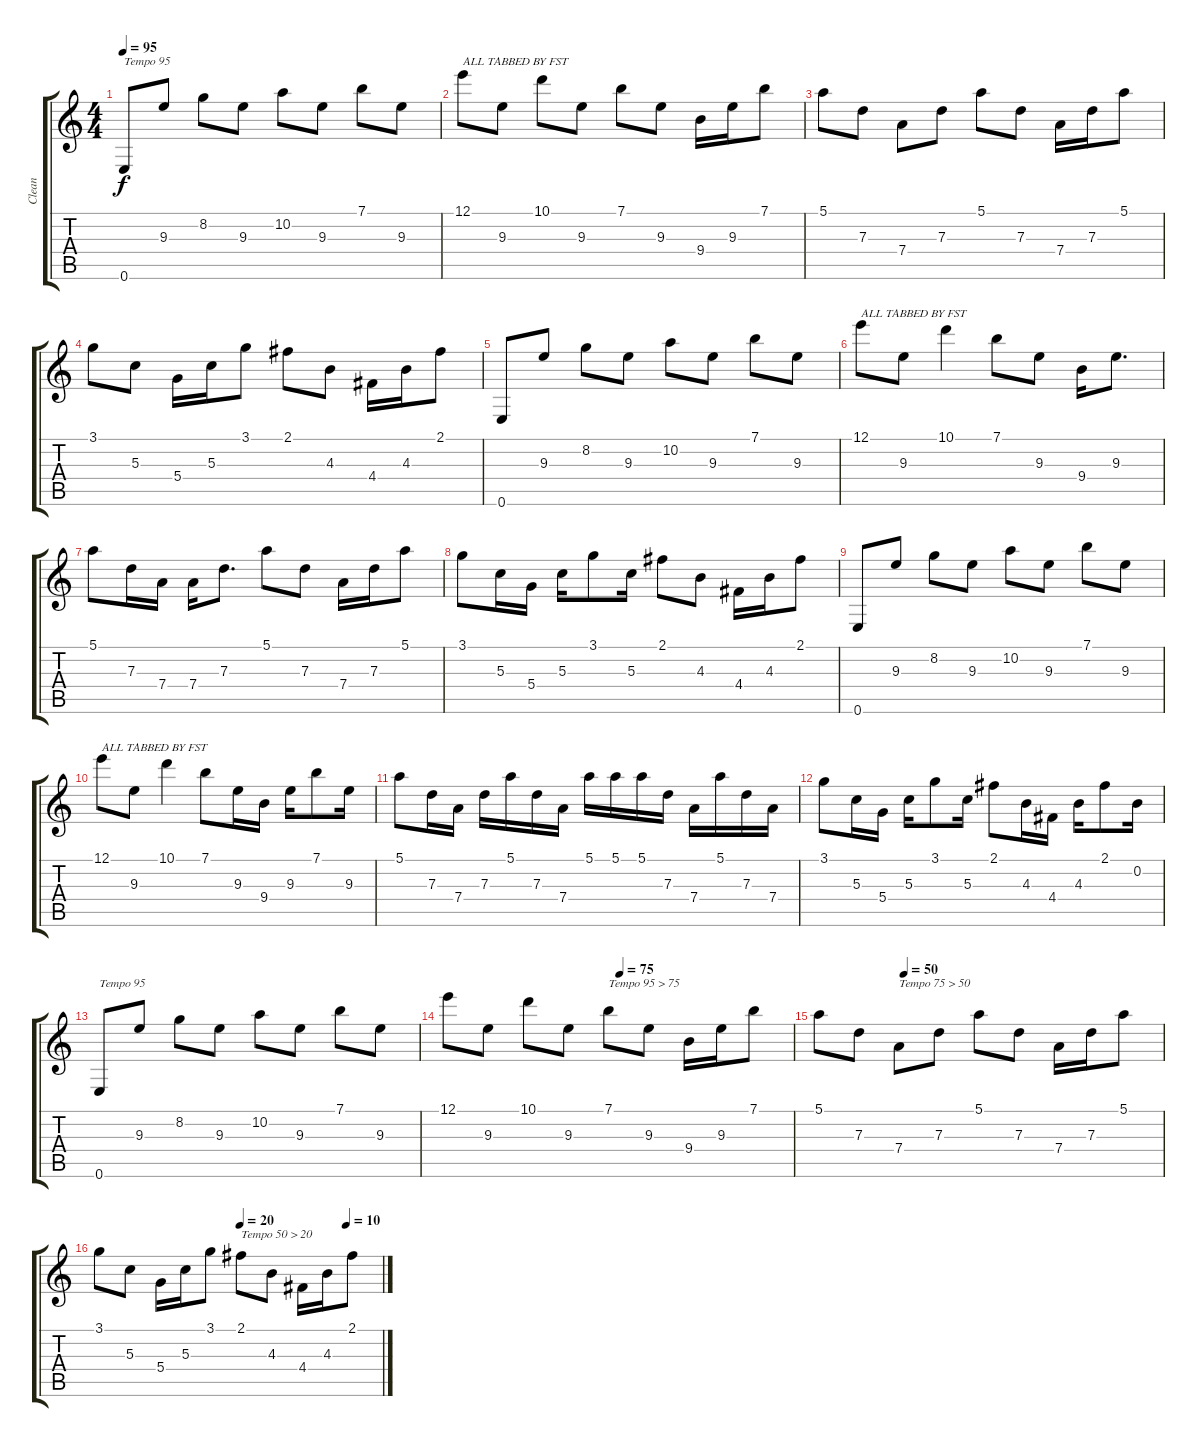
\track ("Clean" "Clean") {instrument electricguitarjazz}
\staff {score tabs}
\tuning (E4 B3 G3 D3 A2 E2) {hide}
\ts (4 4)
\tempo 95
\clef g2
\ks c
0.6.8{txt "Tempo 95" dy f instrument electricguitarjazz} 9.3.8 8.2.8 9.3.8 10.2.8 9.3.8 7.1.8 9.3.8 |
12.1.8{txt "ALL TABBED BY FST"} 9.3.8 10.1.8 9.3.8 7.1.8 9.3.8 9.4.16 9.3.16 7.1.8 |
5.1.8{txt ""} 7.3.8 7.4.8 7.3.8 5.1.8 7.3.8 7.4.16 7.3.16 5.1.8 |
3.1.8 5.3.8 5.4.16 5.3.16 3.1.8 2.1.8 4.3.8 4.4.16 4.3.16 2.1.8 |
0.6.8 9.3.8 8.2.8 9.3.8 10.2.8 9.3.8 7.1.8 9.3.8 |
12.1.8{txt "ALL TABBED BY FST"} 9.3.8 10.1.4 7.1.8 9.3.8 9.4.16 9.3.8{d} |
5.1.8 7.3.16 7.4.16 7.4.16 7.3.8{d} 5.1.8 7.3.8 7.4.16 7.3.16 5.1.8 |
3.1.8 5.3.16 5.4.16 5.3.16 3.1.8 5.3.16 2.1.8 4.3.8 4.4.16 4.3.16 2.1.8 |
0.6.8 9.3.8 8.2.8 9.3.8 10.2.8 9.3.8 7.1.8 9.3.8 |
12.1.8{txt "ALL TABBED BY FST"} 9.3.8 10.1.4 7.1.8 9.3.16 9.4.16 9.3.16 7.1.8 9.3.16 |
5.1.8 7.3.16 7.4.16 7.3.16 5.1.16 7.3.16 7.4.16 5.1.16 5.1.16 5.1.16 7.3.16 7.4.16 5.1.16 7.3.16 7.4.16 |
3.1.8 5.3.16 5.4.16 5.3.16 3.1.8 5.3.16 2.1.8 4.3.16 4.4.16 4.3.16 2.1.8 0.2.16 |
0.6.8{txt "Tempo 95"} 9.3.8 8.2.8 9.3.8 10.2.8 9.3.8 7.1.8 9.3.8 |
\tempo (75 0.5)
12.1.8 9.3.8 10.1.8 9.3.8 7.1.8{txt "Tempo 95 > 75"} 9.3.8 9.4.16 9.3.16 7.1.8 |
\tempo (50 0.25)
5.1.8 7.3.8 7.4.8{txt "Tempo 75 > 50"} 7.3.8 5.1.8 7.3.8 7.4.16 7.3.16 5.1.8 |
\tempo (20 0.5)
\tempo (10 0.875)
3.1.8 5.3.8 5.4.16 5.3.16 3.1.8 2.1.8{txt "Tempo 50 > 20"} 4.3.8 4.4.16 4.3.16 2.1.8
